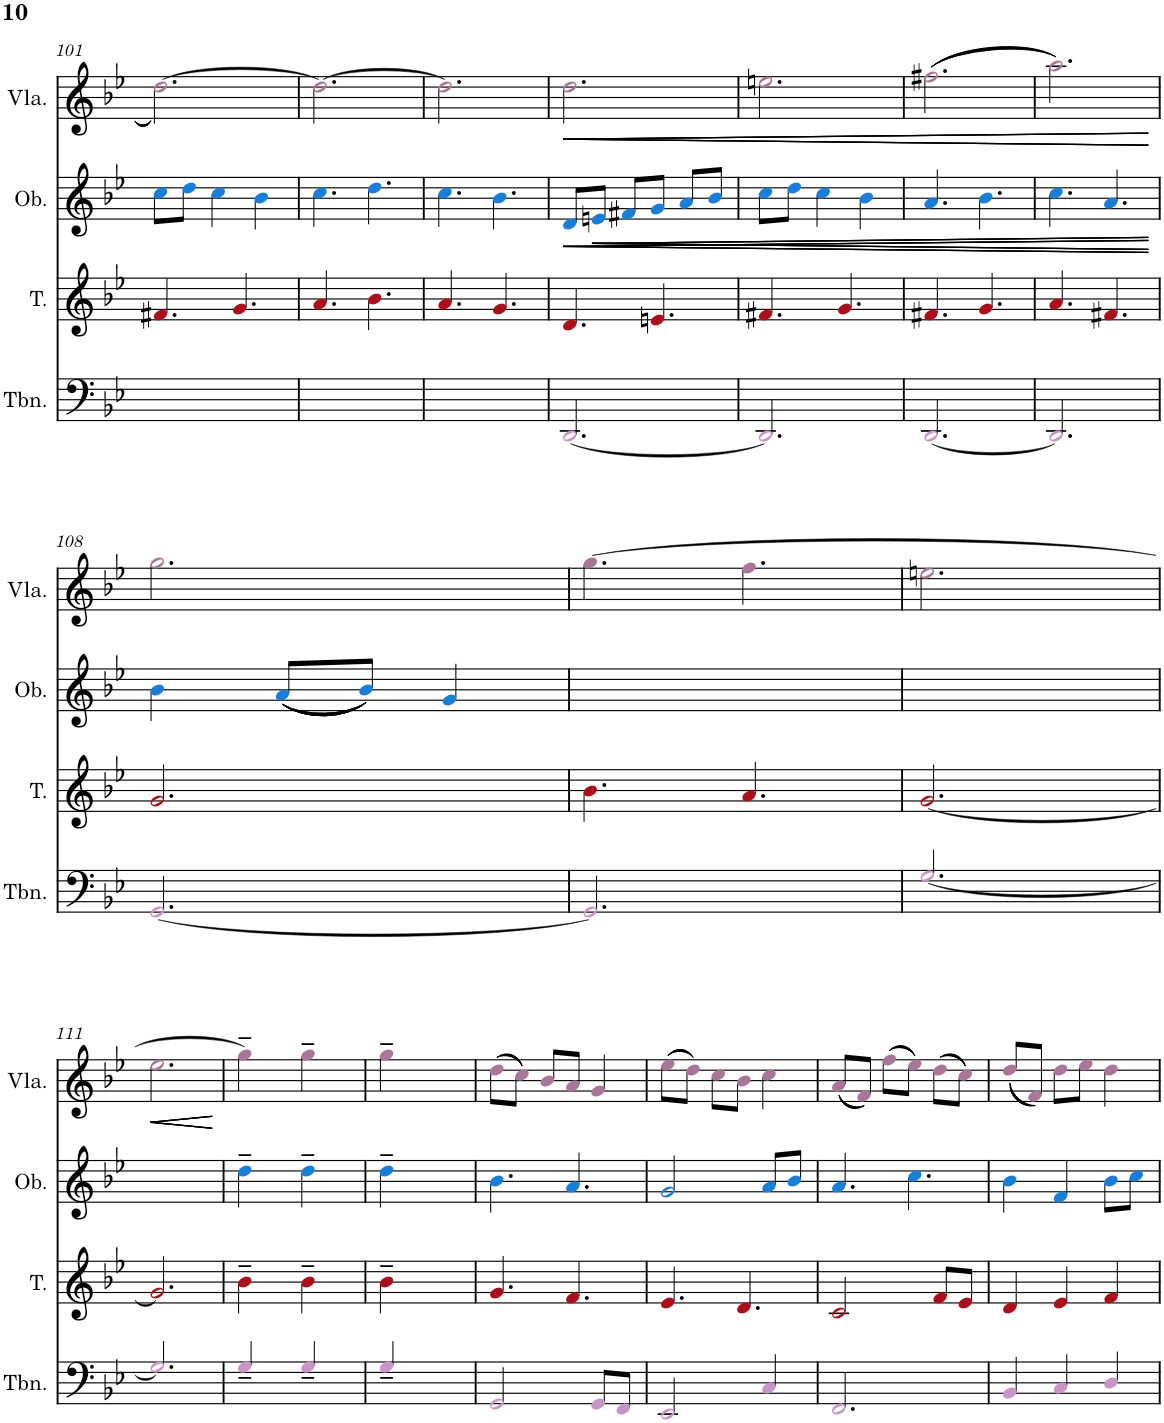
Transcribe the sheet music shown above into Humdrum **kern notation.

**kern	**kern	**kern	**dynam	**kern	**dynam
*part4	*part3	*part2	*part2	*part1	*part1
*staff4	*staff3	*staff2	*staff2	*staff1	*staff1
*I"Trombone	*I"Tenor	*I"Oboe	*	*I"Viola	*
*I'Tbn.	*I'T.	*I'Ob.	*	*I'Vla.	*
!!LO:PB:g=z
*clefF4	*clefG2	*clefG2	*	*clefG2	*
*k[b-e-]	*k[b-e-]	*k[b-e-]	*	*k[b-e-]	*
*M3/4	*M3/4	*M3/4	*	*M3/4	*
=101	=101	=101	=101	=101	=101
2.ryy	4.f#Xi/	8ccj\L	.	[2.ddZ\	.
.	.	8ddj\J	.	.	.
.	.	4ccj\	.	.	.
.	4.gi/	.	.	.	.
.	.	4b-j\	.	.	.
=102	=102	=102	=102	=102	=102
2.ryy	4.ai/	4.ccj\	.	2.ddZ\_	.
.	4.b-i\	4.ddj\	.	.	.
=103	=103	=103	=103	=103	=103
2.ryy	4.ai/	4.ccj\	.	2.ddZ\]	.
.	4.gi/	4.b-j\	.	.	.
=104	=104	=104	=104	=104	=104
!	!	!	!LO:HP:b	!	!LO:HP:b
[2.DDV/	4.di/	8dj/L	<	2.ddZ\	<
!	!	!	!LO:HP:b	!	!
.	.	8enj/J	<	.	.
!	!	!	!LO:HP:b	!	!
.	.	8f#Xj/L	<	.	.
!	!	!	!LO:HP:b	!	!
.	4.eni/	8gj/J	<	.	.
!	!	!	!LO:HP:b	!	!
.	.	8aj/L	<	.	.
!	!	!	!LO:HP:b	!	!
.	.	8b-j/J	<	.	.
=105	=105	=105	=105	=105	=105
!	!	!	!	!	!LO:HP:b
2.DDV/]	4.f#Xi/	8ccj\L	.	2.eenZ\	<
.	.	8ddj\J	.	.	.
.	.	4ccj\	.	.	.
.	4.gi/	.	.	.	.
.	.	4b-j\	.	.	.
=106	=106	=106	=106	=106	=106
!	!	!	!	!	!LO:HP:b
[2.DDV/	4.f#Xi/	4.aj/	.	(>(>(>2.ff#XZ\	<
.	4.gi/	4.b-j\	.	.	.
=107	=107	=107	=107	=107	=107
2.DDV/]	4.ai/	4.ccj\	.	2.aaZ\)))	.
.	4.f#Xi/	4.aj/	.	.	.
.	.	.	[ [ [ [ [ [	.	[ [ [
!!LO:LB:g=z
=108	=108	=108	=108	=108	=108
[2.GGV/	2.gi/	4b-j\	.	2.ggZ\	.
.	.	(<(<(<(<(<(<8aj/L	.	.	.
.	.	8b-j/J))))))	.	.	.
.	.	4gj/	.	.	.
=109	=109	=109	=109	=109	=109
2.GGV/]	4.b-i\	2.ryy	.	[4.ggZ\	.
.	4.ai/	.	.	4.ffZ\	.
=110	=110	=110	=110	=110	=110
[2.GV/	[2.gi/	2.ryy	.	2.eenZ\	.
!!LO:LB:g=z
=111	=111	=111	=111	=111	=111
!	!	!	!	!	!LO:HP:b
!	!	!	!	!	!LO:HP:n=1:b
!	!	!	!	!	!LO:HP:n=1:b
2.GV/]	2.gi/]	2.ryy	.	2.ee-Z\	< < <
.	.	.	.	.	[
=112	=112	=112	=112	=112	=112
4G~V/	4b-~i\	4dd~j\	.	4gg~Z\]	.
8ryy	8ryy	8ryy	.	8ryy	[
4G~V/	4b-~i\	4dd~j\	.	4gg~Z\	[
8ryy	8ryy	8ryy	.	8ryy	.
=113	=113	=113	=113	=113	=113
4G~V/	4b-~i\	4dd~j\	.	4gg~Z\	.
2ryy	2ryy	2ryy	.	2ryy	.
=114	=114	=114	=114	=114	=114
2GGV/	4.gi/	4.b-j\	.	(>(>(>8ddZ\L	.
.	.	.	.	8ccZ\J)))	.
.	.	.	.	8b-Z/L	.
.	4.fi/	4.aj/	.	8aZ/J	.
8GGV/L	.	.	.	4gZ/	.
8FFV/J	.	.	.	.	.
=115	=115	=115	=115	=115	=115
2EE-V/	4.e-i/	2gj/	.	(>(>(>8ee-Z\L	.
.	.	.	.	8ddZ\J)))	.
.	.	.	.	8ccZ\L	.
.	4.di/	.	.	8b-Z\J	.
4CV/	.	8aj/L	.	4ccZ\	.
.	.	8b-j/J	.	.	.
=116	=116	=116	=116	=116	=116
2.FFV/	2ci/	4.aj/	.	(<(<(<8aZ/L	.
.	.	.	.	8fZ/J)))	.
.	.	.	.	(>(>(>8ffZ\L	.
.	.	4.ccj\	.	8ee-Z\J)))	.
.	8fi/L	.	.	(>(>(>8ddZ\L	.
.	8e-i/J	.	.	8ccZ\J)))	.
=117	=117	=117	=117	=117	=117
4BB-V/	4di/	4b-j\	.	(<(<(<8ddZ/L	.
.	.	.	.	8fZ/J)))	.
4CV/	4e-i/	4fj/	.	8ddZ\L	.
.	.	.	.	8ee-Z\J	.
4DV/	4fi/	8b-j\L	.	4ddZ\	.
.	.	8ccj\J	.	.	.
=	=	=	=	=	=
*-	*-	*-	*-	*-	*-
